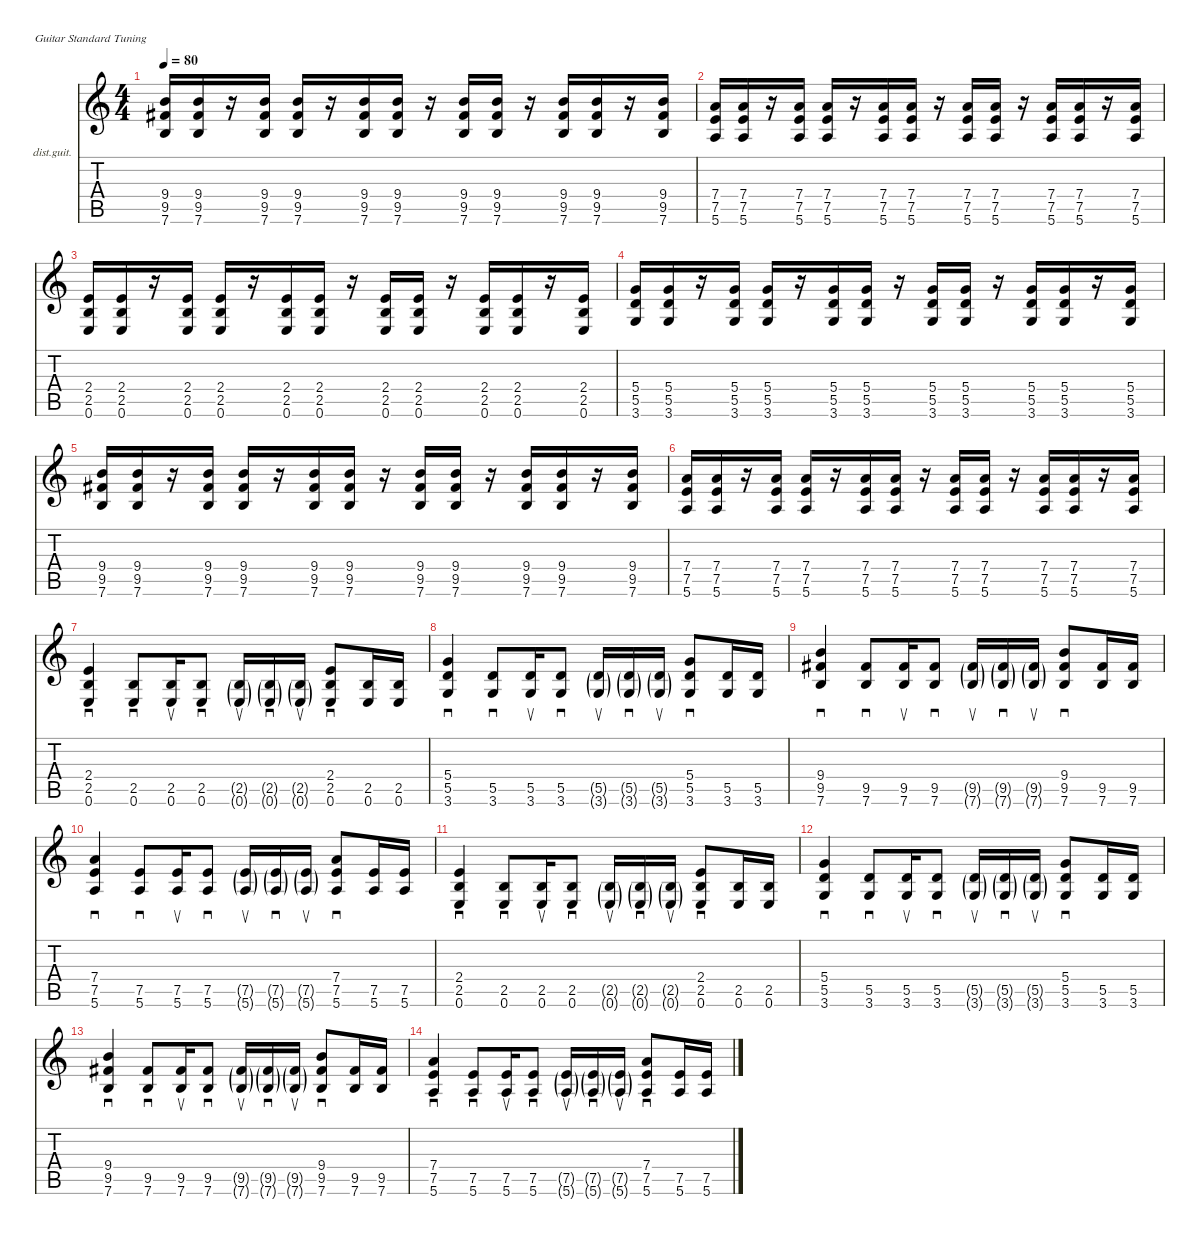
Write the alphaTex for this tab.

\defaultSystemsLayout 4
\hideDynamics
\bracketExtendMode nobrackets
\firstSystemTrackNameOrientation horizontal
\otherSystemsTrackNameOrientation horizontal
\track ("Distortion Guitar" "dist.guit.") {instrument distortionguitar}
\staff {score tabs}
\tuning (E4 B3 G3 D3 A2 E2)
\ts (4 4)
\tempo 80
\clef g2
\ks c
(7.6 9.5{acc #} 9.4).16{dy mf beam Up} (9.4 9.5{acc #} 7.6).16{beam Up} r.16{beam Up} (7.6 9.5{acc #} 9.4).16{beam Up} (9.4 9.5{acc #} 7.6).16{beam Up} r.16{beam Up} (7.6 9.5{acc #} 9.4).16{beam Up} (9.4 9.5{acc #} 7.6).16{beam Up} r.16{beam Up} (7.6 9.5{acc #} 9.4).16{beam Up} (9.4 9.5{acc #} 7.6).16{beam Up} r.16{beam Up} (7.6 9.5{acc #} 9.4).16{beam Up} (9.4 9.5{acc #} 7.6).16{beam Up} r.16{beam Up} (7.6 9.5{acc #} 9.4).16{beam Up} |
(5.6 7.5 7.4).16{beam Up} (7.4 7.5 5.6).16{beam Up} r.16{beam Up} (5.6 7.5 7.4).16{beam Up} (7.4 7.5 5.6).16{beam Up} r.16{beam Up} (5.6 7.5 7.4).16{beam Up} (7.4 7.5 5.6).16{beam Up} r.16{beam Up} (5.6 7.5 7.4).16{beam Up} (7.4 7.5 5.6).16{beam Up} r.16{beam Up} (5.6 7.5 7.4).16{beam Up} (7.4 7.5 5.6).16{beam Up} r.16{beam Up} (7.4 7.5 5.6).16{beam Up} |
(0.6 2.5 2.4).16{beam Up} (0.6 2.5 2.4).16{beam Up} r.16{beam Up} (0.6 2.5 2.4).16{beam Up} (0.6 2.5 2.4).16{beam Up} r.16{beam Up} (0.6 2.5 2.4).16{beam Up} (0.6 2.5 2.4).16{beam Up} r.16{beam Up} (0.6 2.5 2.4).16{beam Up} (0.6 2.5 2.4).16{beam Up} r.16{beam Up} (0.6 2.5 2.4).16{beam Up} (0.6 2.5 2.4).16{beam Up} r.16{beam Up} (0.6 2.5 2.4).16{beam Up} |
(3.6 5.5 5.4).16{beam Up} (3.6 5.5 5.4).16{beam Up} r.16{beam Up} (3.6 5.5 5.4).16{beam Up} (3.6 5.5 5.4).16{beam Up} r.16{beam Up} (3.6 5.5 5.4).16{beam Up} (3.6 5.5 5.4).16{beam Up} r.16{beam Up} (3.6 5.5 5.4).16{beam Up} (3.6 5.5 5.4).16{beam Up} r.16{beam Up} (3.6 5.5 5.4).16{beam Up} (3.6 5.5 5.4).16{beam Up} r.16{beam Up} (5.4 5.5 3.6).16{beam Up} |
(7.6 9.5{acc #} 9.4).16{beam Up} (9.4 9.5{acc #} 7.6).16{beam Up} r.16{beam Up} (7.6 9.5{acc #} 9.4).16{beam Up} (9.4 9.5{acc #} 7.6).16{beam Up} r.16{beam Up} (7.6 9.5{acc #} 9.4).16{beam Up} (9.4 9.5{acc #} 7.6).16{beam Up} r.16{beam Up} (7.6 9.5{acc #} 9.4).16{beam Up} (9.4 9.5{acc #} 7.6).16{beam Up} r.16{beam Up} (7.6 9.5{acc #} 9.4).16{beam Up} (9.4 9.5{acc #} 7.6).16{beam Up} r.16{beam Up} (7.6 9.5{acc #} 9.4).16{beam Up} |
(5.6 7.5 7.4).16{beam Up} (7.4 7.5 5.6).16{beam Up} r.16{beam Up} (5.6 7.5 7.4).16{beam Up} (7.4 7.5 5.6).16{beam Up} r.16{beam Up} (5.6 7.5 7.4).16{beam Up} (7.4 7.5 5.6).16{beam Up} r.16{beam Up} (5.6 7.5 7.4).16{beam Up} (7.4 7.5 5.6).16{beam Up} r.16{beam Up} (5.6 7.5 7.4).16{beam Up} (7.4 7.5 5.6).16{beam Up} r.16{beam Up} (7.4 7.5 5.6).16{beam Up} |
(0.6 2.5 2.4).4{sd dy p beam Up} (0.6 2.5).8{sd dy mp beam Up} (0.6 2.5).16{su beam Up} (0.6 2.5).8{sd beam Up} (0.6{g} 2.5{g}).16{su beam Up} (0.6{g} 2.5{g}).16{sd beam Up} (0.6{g} 2.5{g}).16{su beam Up} (0.6 2.5 2.4).8{sd beam Up} (0.6 2.5).16{beam Up} (0.6 2.5).16{beam Up} |
(3.6 5.5 5.4).4{sd dy p beam Up} (3.6 5.5).8{sd dy mp beam Up} (3.6 5.5).16{su beam Up} (3.6 5.5).8{sd beam Up} (3.6{g} 5.5{g}).16{su beam Up} (3.6{g} 5.5{g}).16{sd beam Up} (3.6{g} 5.5{g}).16{su beam Up} (3.6 5.5 5.4).8{sd beam Up} (3.6 5.5).16{beam Up} (3.6 5.5).16{beam Up} |
(7.6 9.5{acc #} 9.4).4{sd dy p beam Up} (7.6 9.5{acc #}).8{sd dy mp beam Up} (7.6 9.5{acc #}).16{su beam Up} (7.6 9.5{acc #}).8{sd beam Up} (7.6{g} 9.5{g acc #}).16{su beam Up} (7.6{g} 9.5{g acc #}).16{sd beam Up} (7.6{g} 9.5{g acc #}).16{su beam Up} (7.6 9.5{acc #} 9.4).8{sd beam Up} (7.6 9.5{acc #}).16{beam Up} (7.6 9.5{acc #}).16{beam Up} |
(5.6 7.5 7.4).4{sd dy p beam Up} (5.6 7.5).8{sd dy mp beam Up} (5.6 7.5).16{su beam Up} (5.6 7.5).8{sd beam Up} (5.6{g} 7.5{g}).16{su beam Up} (5.6{g} 7.5{g}).16{sd beam Up} (5.6{g} 7.5{g}).16{su beam Up} (5.6 7.5 7.4).8{sd beam Up} (5.6 7.5).16{beam Up} (5.6 7.5).16{beam Up} |
(0.6 2.5 2.4).4{sd dy p beam Up} (0.6 2.5).8{sd dy mp beam Up} (0.6 2.5).16{su beam Up} (0.6 2.5).8{sd beam Up} (0.6{g} 2.5{g}).16{su beam Up} (0.6{g} 2.5{g}).16{sd beam Up} (0.6{g} 2.5{g}).16{su beam Up} (0.6 2.5 2.4).8{sd beam Up} (0.6 2.5).16{beam Up} (0.6 2.5).16{beam Up} |
(3.6 5.5 5.4).4{sd dy p beam Up} (3.6 5.5).8{sd dy mp beam Up} (3.6 5.5).16{su beam Up} (3.6 5.5).8{sd beam Up} (3.6{g} 5.5{g}).16{su beam Up} (3.6{g} 5.5{g}).16{sd beam Up} (3.6{g} 5.5{g}).16{su beam Up} (3.6 5.5 5.4).8{sd beam Up} (3.6 5.5).16{beam Up} (3.6 5.5).16{beam Up} |
(7.6 9.5{acc #} 9.4).4{sd dy p beam Up} (7.6 9.5{acc #}).8{sd dy mp beam Up} (7.6 9.5{acc #}).16{su beam Up} (7.6 9.5{acc #}).8{sd beam Up} (7.6{g} 9.5{g acc #}).16{su beam Up} (7.6{g} 9.5{g acc #}).16{sd beam Up} (7.6{g} 9.5{g acc #}).16{su beam Up} (7.6 9.5{acc #} 9.4).8{sd beam Up} (7.6 9.5{acc #}).16{beam Up} (7.6 9.5{acc #}).16{beam Up} |
(5.6 7.5 7.4).4{sd dy p beam Up} (5.6 7.5).8{sd dy mp beam Up} (5.6 7.5).16{su beam Up} (5.6 7.5).8{sd beam Up} (5.6{g} 7.5{g}).16{su beam Up} (5.6{g} 7.5{g}).16{sd beam Up} (5.6{g} 7.5{g}).16{su beam Up} (5.6 7.5 7.4).8{sd beam Up} (5.6 7.5).16{beam Up} (5.6 7.5).16{beam Up}
